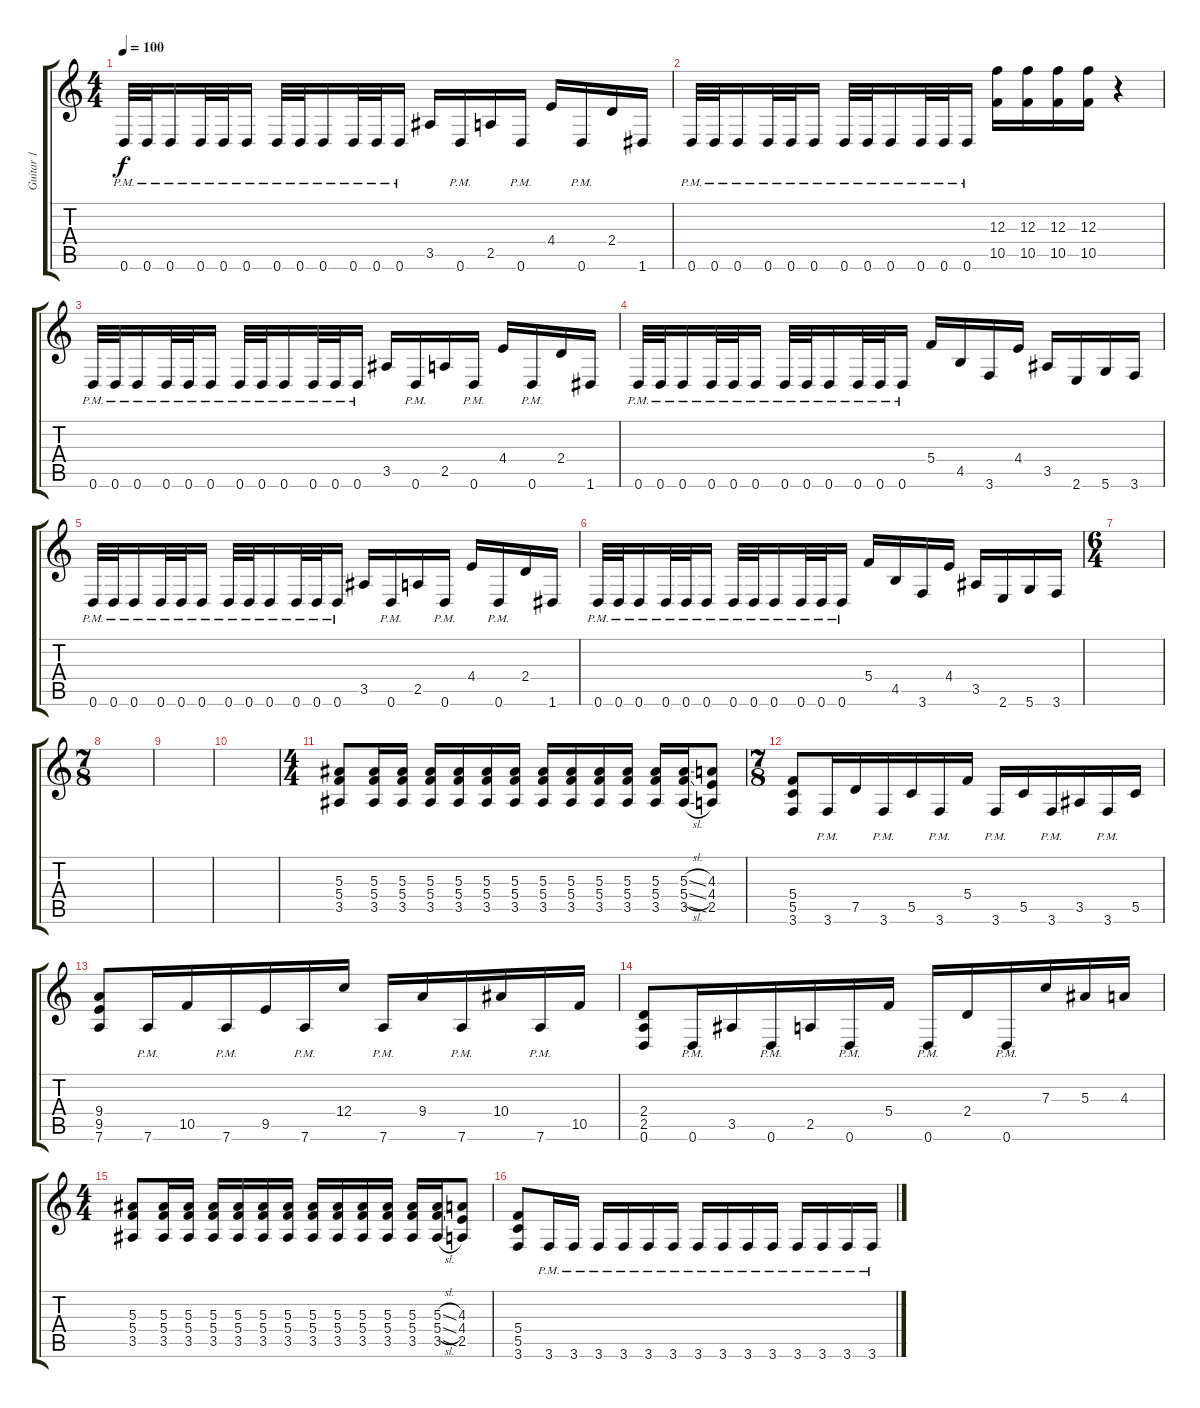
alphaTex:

\track ("Guitar 1" "Guitar 1") {instrument distortionguitar}
\staff {score tabs}
\tuning (D4 A3 F3 C3 G2 D2) {hide}
\ts (4 4)
\tempo 100
\clef g2
\ks c
0.6{pm}.32{dy f} 0.6{pm}.32 0.6{pm}.16 0.6{pm}.32 0.6{pm}.32 0.6{pm}.16 0.6{pm}.32 0.6{pm}.32 0.6{pm}.16 0.6{pm}.32 0.6{pm}.32 0.6{pm}.16 3.5.16 0.6{pm}.16 2.5.16 0.6{pm}.16 4.4.16 0.6{pm}.16 2.4.16 1.6.16 |
0.6{pm}.32 0.6{pm}.32 0.6{pm}.16 0.6{pm}.32 0.6{pm}.32 0.6{pm}.16 0.6{pm}.32 0.6{pm}.32 0.6{pm}.16 0.6{pm}.32 0.6{pm}.32 0.6{pm}.16 (12.3 10.5).16 (12.3 10.5).16 (12.3 10.5).16 (12.3 10.5).16 r.4 |
0.6{pm}.32 0.6{pm}.32 0.6{pm}.16 0.6{pm}.32 0.6{pm}.32 0.6{pm}.16 0.6{pm}.32 0.6{pm}.32 0.6{pm}.16 0.6{pm}.32 0.6{pm}.32 0.6{pm}.16 3.5.16 0.6{pm}.16 2.5.16 0.6{pm}.16 4.4.16 0.6{pm}.16 2.4.16 1.6.16 |
0.6{pm}.32 0.6{pm}.32 0.6{pm}.16 0.6{pm}.32 0.6{pm}.32 0.6{pm}.16 0.6{pm}.32 0.6{pm}.32 0.6{pm}.16 0.6{pm}.32 0.6{pm}.32 0.6{pm}.16 5.4.16 4.5.16 3.6.16 4.4.16 3.5.16 2.6.16 5.6.16 3.6.16 |
0.6{pm}.32 0.6{pm}.32 0.6{pm}.16 0.6{pm}.32 0.6{pm}.32 0.6{pm}.16 0.6{pm}.32 0.6{pm}.32 0.6{pm}.16 0.6{pm}.32 0.6{pm}.32 0.6{pm}.16 3.5.16 0.6{pm}.16 2.5.16 0.6{pm}.16 4.4.16 0.6{pm}.16 2.4.16 1.6.16 |
0.6{pm}.32 0.6{pm}.32 0.6{pm}.16 0.6{pm}.32 0.6{pm}.32 0.6{pm}.16 0.6{pm}.32 0.6{pm}.32 0.6{pm}.16 0.6{pm}.32 0.6{pm}.32 0.6{pm}.16 5.4.16 4.5.16 3.6.16 4.4.16 3.5.16 2.6.16 5.6.16 3.6.16 |
\ts (6 4)
|
\ts (7 8)
|
|
|
\ts (4 4)
(5.3 5.4 3.5).8 (5.3 5.4 3.5).16 (5.3 5.4 3.5).16 (5.3 5.4 3.5).16 (5.3 5.4 3.5).16 (5.3 5.4 3.5).16 (5.3 5.4 3.5).16 (5.3 5.4 3.5).16 (5.3 5.4 3.5).16 (5.3 5.4 3.5).16 (5.3 5.4 3.5).16 (5.3 5.4 3.5).16 (5.3{sl} 5.4{sl} 3.5{sl}).16 (4.3 4.4 2.5).8 |
\ts (7 8)
(5.4 5.5 3.6).8 3.6{pm}.16 7.5.16 3.6{pm}.16 5.5.16 3.6{pm}.16 5.4.16 3.6{pm}.16 5.5.16 3.6{pm}.16 3.5.16 3.6{pm}.16 5.5.16 |
(9.4 9.5 7.6).8 7.6{pm}.16 10.5.16 7.6{pm}.16 9.5.16 7.6{pm}.16 12.4.16 7.6{pm}.16 9.4.16 7.6{pm}.16 10.4.16 7.6{pm}.16 10.5.16 |
(2.4 2.5 0.6).8 0.6{pm}.16 3.5.16 0.6{pm}.16 2.5.16 0.6{pm}.16 5.4.16 0.6{pm}.16 2.4.16 0.6{pm}.16 7.3.16 5.3.16 4.3.16 |
\ts (4 4)
(5.3 5.4 3.5).8 (5.3 5.4 3.5).16 (5.3 5.4 3.5).16 (5.3 5.4 3.5).16 (5.3 5.4 3.5).16 (5.3 5.4 3.5).16 (5.3 5.4 3.5).16 (5.3 5.4 3.5).16 (5.3 5.4 3.5).16 (5.3 5.4 3.5).16 (5.3 5.4 3.5).16 (5.3 5.4 3.5).16 (5.3{sl} 5.4{sl} 3.5{sl}).16 (4.3 4.4 2.5).8 |
(5.4 5.5 3.6).8 3.6{pm}.16 3.6{pm}.16 3.6{pm}.16 3.6{pm}.16 3.6{pm}.16 3.6{pm}.16 3.6{pm}.16 3.6{pm}.16 3.6{pm}.16 3.6{pm}.16 3.6{pm}.16 3.6{pm}.16 3.6{pm}.16 3.6{pm}.16
